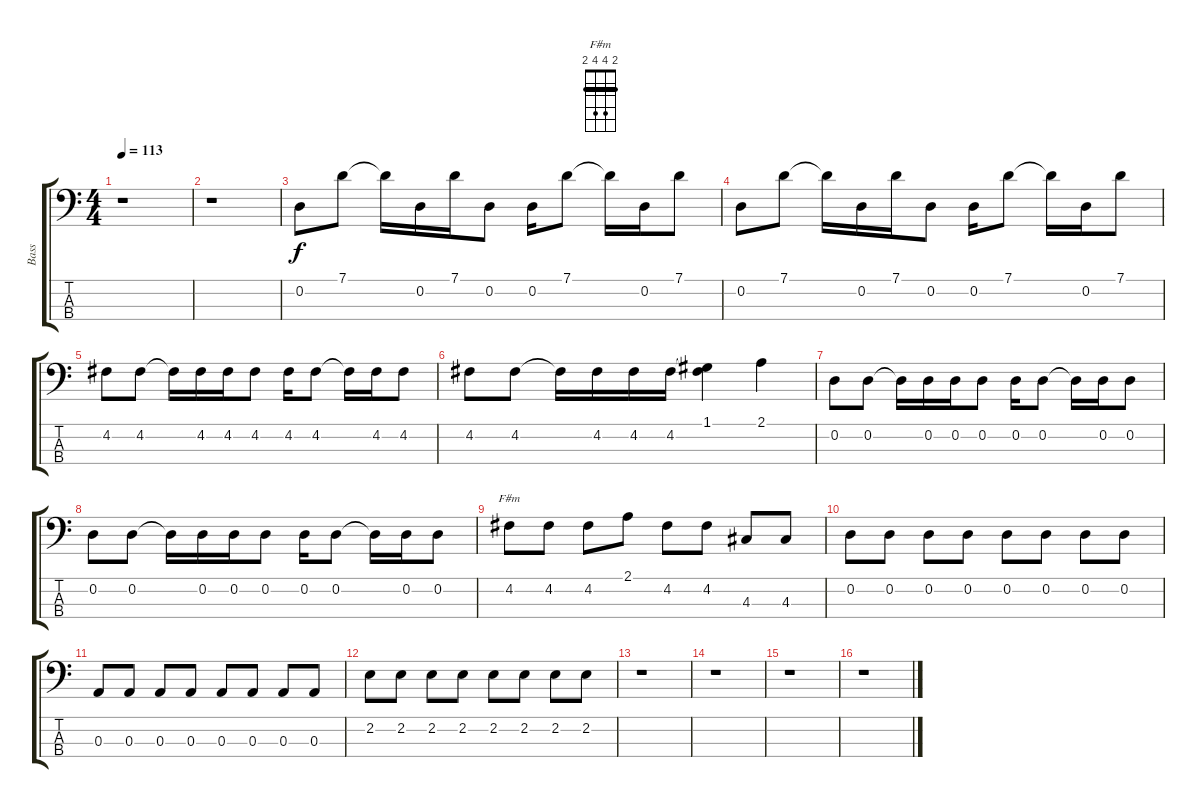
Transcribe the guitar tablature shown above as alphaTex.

\track ("Bass" "Bass") {instrument electricbassfinger}
\staff {score tabs}
\tuning (G2 D2 A1 E1) {hide}
\chord ("F#m" 2 4 4 2) {barre 2}
\ts (4 4)
\tempo 113
\clef f4
\ks c
r.1{dy f instrument electricbassfinger} |
r.1 |
0.2.8 7.1.8 7.1{t}.16 0.2.16 7.1.16 0.2.8 0.2.16 7.1.8 7.1{t}.16 0.2.16 7.1.8 |
0.2.8 7.1.8 7.1{t}.16 0.2.16 7.1.16 0.2.8 0.2.16 7.1.8 7.1{t}.16 0.2.16 7.1.8 |
4.2.8 4.2.8 4.2{t}.16 4.2.16 4.2.16 4.2.8 4.2.16 4.2.8 4.2{t}.16 4.2.16 4.2.8 |
4.2.8 4.2.8 4.2{t}.16 4.2.16 4.2.16 4.2.16 (1.1 4.2{t}).4 2.1.4 |
0.2.8 0.2.8 0.2{t}.16 0.2.16 0.2.16 0.2.8 0.2.16 0.2.8 0.2{t}.16 0.2.16 0.2.8 |
0.2.8 0.2.8 0.2{t}.16 0.2.16 0.2.16 0.2.8 0.2.16 0.2.8 0.2{t}.16 0.2.16 0.2.8 |
4.2.8{ch "F#m"} 4.2.8 4.2.8 2.1.8 4.2.8 4.2.8 4.3.8 4.3.8 |
0.2.8 0.2.8 0.2.8 0.2.8 0.2.8 0.2.8 0.2.8 0.2.8 |
0.3.8 0.3.8 0.3.8 0.3.8 0.3.8 0.3.8 0.3.8 0.3.8 |
2.2.8 2.2.8 2.2.8 2.2.8 2.2.8 2.2.8 2.2.8 2.2.8 |
r.1 |
r.1 |
r.1 |
r.1
